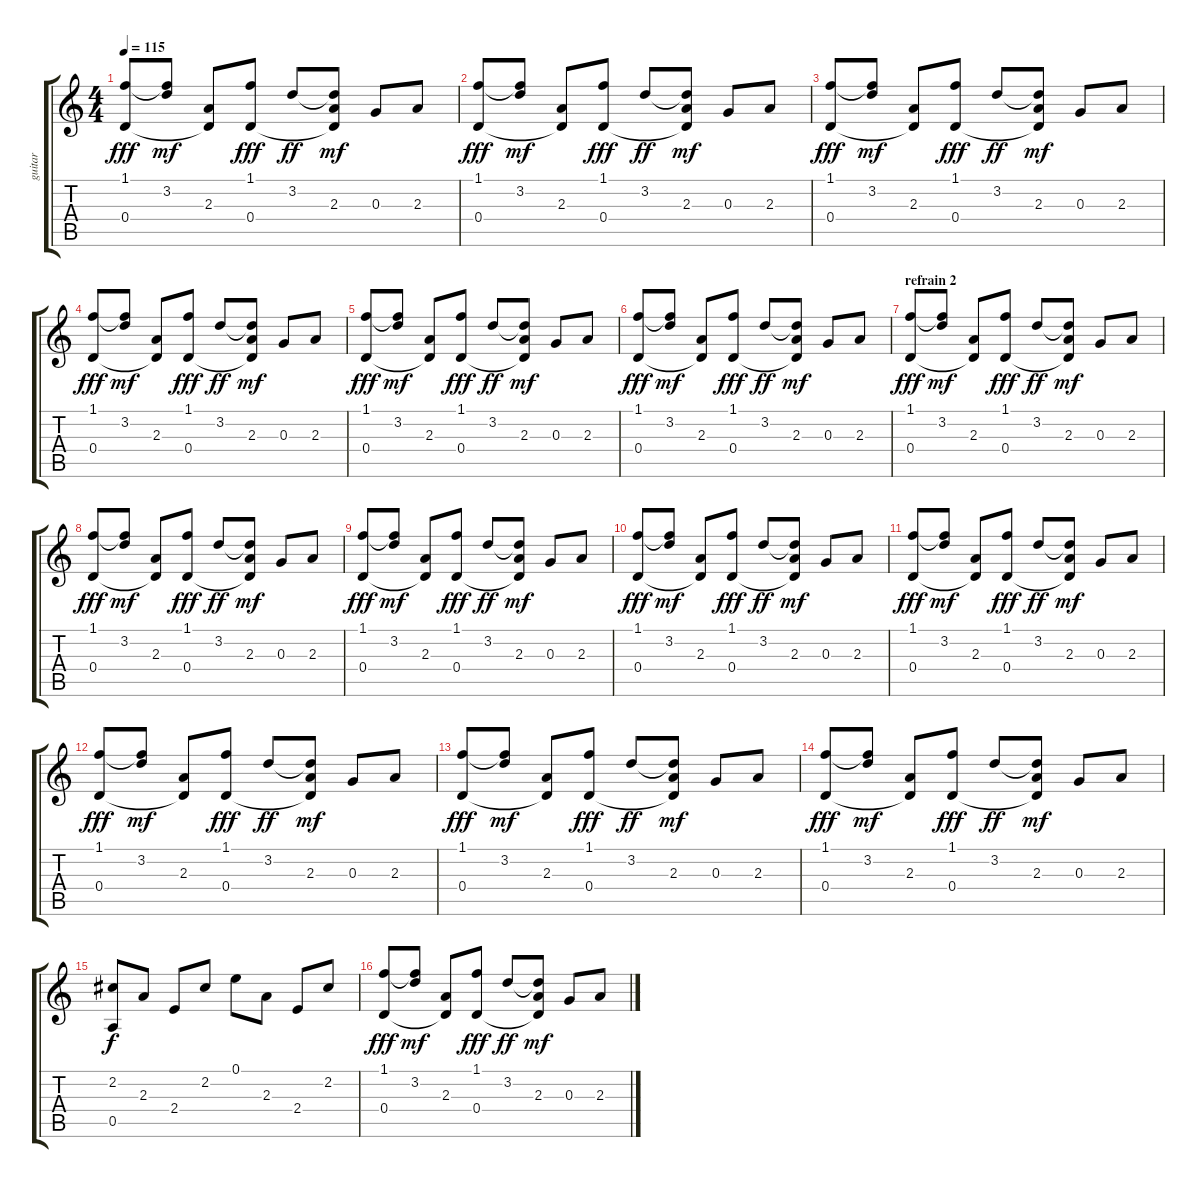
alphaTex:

\track ("guitar" "guitar") {instrument acousticguitarsteel}
\staff {score tabs}
\tuning (E4 B3 G3 D3 A2 E2) {hide}
\ts (4 4)
\tempo 115
\clef g2
\ks c
(1.1 0.4).8{dy fff} (1.1{t} 3.2).8{dy mf} (2.3 0.4{t}).8 (1.1 0.4).8{dy fff} 3.2.8{dy ff} (3.2{t} 2.3 0.4{t}).8{dy mf} 0.3.8 2.3.8 |
(1.1 0.4).8{dy fff} (1.1{t} 3.2).8{dy mf} (2.3 0.4{t}).8 (1.1 0.4).8{dy fff} 3.2.8{dy ff} (3.2{t} 2.3 0.4{t}).8{dy mf} 0.3.8 2.3.8 |
(1.1 0.4).8{dy fff} (1.1{t} 3.2).8{dy mf} (2.3 0.4{t}).8 (1.1 0.4).8{dy fff} 3.2.8{dy ff} (3.2{t} 2.3 0.4{t}).8{dy mf} 0.3.8 2.3.8 |
(1.1 0.4).8{dy fff} (1.1{t} 3.2).8{dy mf} (2.3 0.4{t}).8 (1.1 0.4).8{dy fff} 3.2.8{dy ff} (3.2{t} 2.3 0.4{t}).8{dy mf} 0.3.8 2.3.8 |
(1.1 0.4).8{dy fff} (1.1{t} 3.2).8{dy mf} (2.3 0.4{t}).8 (1.1 0.4).8{dy fff} 3.2.8{dy ff} (3.2{t} 2.3 0.4{t}).8{dy mf} 0.3.8 2.3.8 |
(1.1 0.4).8{dy fff} (1.1{t} 3.2).8{dy mf} (2.3 0.4{t}).8 (1.1 0.4).8{dy fff} 3.2.8{dy ff} (3.2{t} 2.3 0.4{t}).8{dy mf} 0.3.8 2.3.8 |
\section ("" "refrain 2")
(1.1 0.4).8{dy fff} (1.1{t} 3.2).8{dy mf} (2.3 0.4{t}).8 (1.1 0.4).8{dy fff} 3.2.8{dy ff} (3.2{t} 2.3 0.4{t}).8{dy mf} 0.3.8 2.3.8 |
(1.1 0.4).8{dy fff} (1.1{t} 3.2).8{dy mf} (2.3 0.4{t}).8 (1.1 0.4).8{dy fff} 3.2.8{dy ff} (3.2{t} 2.3 0.4{t}).8{dy mf} 0.3.8 2.3.8 |
(1.1 0.4).8{dy fff} (1.1{t} 3.2).8{dy mf} (2.3 0.4{t}).8 (1.1 0.4).8{dy fff} 3.2.8{dy ff} (3.2{t} 2.3 0.4{t}).8{dy mf} 0.3.8 2.3.8 |
(1.1 0.4).8{dy fff} (1.1{t} 3.2).8{dy mf} (2.3 0.4{t}).8 (1.1 0.4).8{dy fff} 3.2.8{dy ff} (3.2{t} 2.3 0.4{t}).8{dy mf} 0.3.8 2.3.8 |
(1.1 0.4).8{dy fff} (1.1{t} 3.2).8{dy mf} (2.3 0.4{t}).8 (1.1 0.4).8{dy fff} 3.2.8{dy ff} (3.2{t} 2.3 0.4{t}).8{dy mf} 0.3.8 2.3.8 |
(1.1 0.4).8{dy fff} (1.1{t} 3.2).8{dy mf} (2.3 0.4{t}).8 (1.1 0.4).8{dy fff} 3.2.8{dy ff} (3.2{t} 2.3 0.4{t}).8{dy mf} 0.3.8 2.3.8 |
(1.1 0.4).8{dy fff} (1.1{t} 3.2).8{dy mf} (2.3 0.4{t}).8 (1.1 0.4).8{dy fff} 3.2.8{dy ff} (3.2{t} 2.3 0.4{t}).8{dy mf} 0.3.8 2.3.8 |
(1.1 0.4).8{dy fff} (1.1{t} 3.2).8{dy mf} (2.3 0.4{t}).8 (1.1 0.4).8{dy fff} 3.2.8{dy ff} (3.2{t} 2.3 0.4{t}).8{dy mf} 0.3.8 2.3.8 |
(2.2 0.5).8{dy f} 2.3.8 2.4.8 2.2.8 0.1.8 2.3.8 2.4.8 2.2.8 |
(1.1 0.4).8{dy fff} (1.1{t} 3.2).8{dy mf} (2.3 0.4{t}).8 (1.1 0.4).8{dy fff} 3.2.8{dy ff} (3.2{t} 2.3 0.4{t}).8{dy mf} 0.3.8 2.3.8
